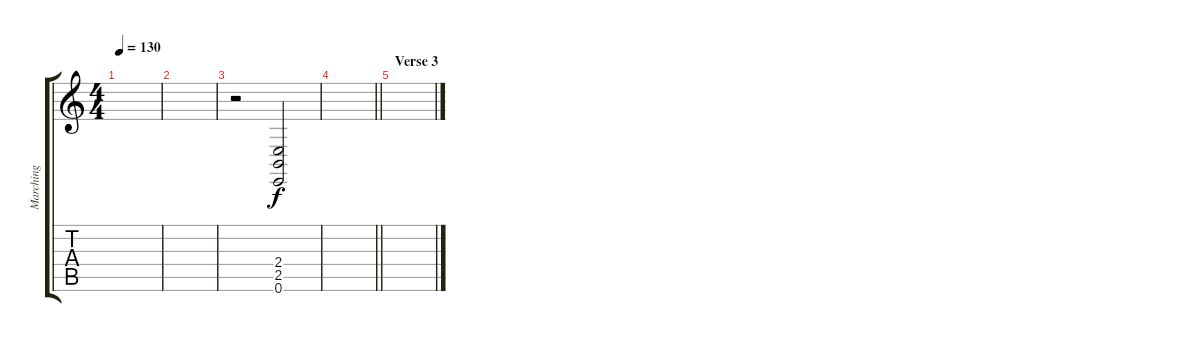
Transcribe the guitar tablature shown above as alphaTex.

\track ("Marching" "Marching") {instrument breathnoise}
\staff {score tabs}
\tuning (E4 B3 G3 D3 A2 E2) {hide}
\ts (4 4)
\tempo 130
\clef g2
\ks c
|
|
r.2 (2.4 2.5 0.6).2 |
\barLineRight lightlight
|
\section ("" "Verse 3")
